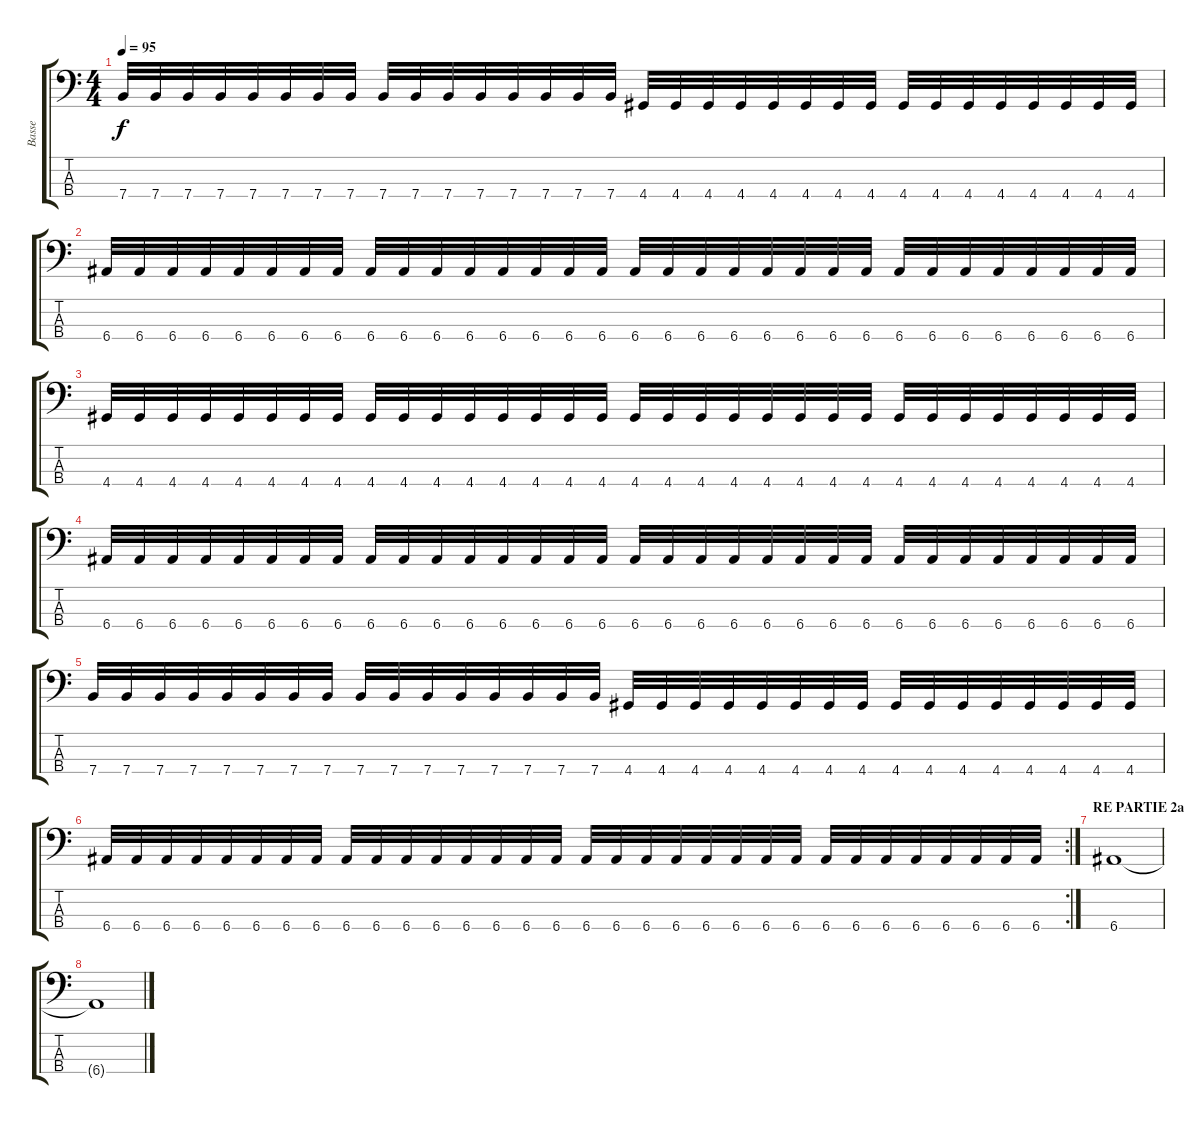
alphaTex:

\track ("Basse" "Basse") {instrument electricbasspick}
\staff {score tabs}
\tuning (G2 D2 A1 E1) {hide}
\ts (4 4)
\tempo 95
\clef f4
\ks c
7.4.32{dy f} 7.4.32 7.4.32 7.4.32 7.4.32 7.4.32 7.4.32 7.4.32 7.4.32 7.4.32 7.4.32 7.4.32 7.4.32 7.4.32 7.4.32 7.4.32 4.4.32 4.4.32 4.4.32 4.4.32 4.4.32 4.4.32 4.4.32 4.4.32 4.4.32 4.4.32 4.4.32 4.4.32 4.4.32 4.4.32 4.4.32 4.4.32 |
6.4.32 6.4.32 6.4.32 6.4.32 6.4.32 6.4.32 6.4.32 6.4.32 6.4.32 6.4.32 6.4.32 6.4.32 6.4.32 6.4.32 6.4.32 6.4.32 6.4.32 6.4.32 6.4.32 6.4.32 6.4.32 6.4.32 6.4.32 6.4.32 6.4.32 6.4.32 6.4.32 6.4.32 6.4.32 6.4.32 6.4.32 6.4.32 |
4.4.32 4.4.32 4.4.32 4.4.32 4.4.32 4.4.32 4.4.32 4.4.32 4.4.32 4.4.32 4.4.32 4.4.32 4.4.32 4.4.32 4.4.32 4.4.32 4.4.32 4.4.32 4.4.32 4.4.32 4.4.32 4.4.32 4.4.32 4.4.32 4.4.32 4.4.32 4.4.32 4.4.32 4.4.32 4.4.32 4.4.32 4.4.32 |
6.4.32 6.4.32 6.4.32 6.4.32 6.4.32 6.4.32 6.4.32 6.4.32 6.4.32 6.4.32 6.4.32 6.4.32 6.4.32 6.4.32 6.4.32 6.4.32 6.4.32 6.4.32 6.4.32 6.4.32 6.4.32 6.4.32 6.4.32 6.4.32 6.4.32 6.4.32 6.4.32 6.4.32 6.4.32 6.4.32 6.4.32 6.4.32 |
7.4.32 7.4.32 7.4.32 7.4.32 7.4.32 7.4.32 7.4.32 7.4.32 7.4.32 7.4.32 7.4.32 7.4.32 7.4.32 7.4.32 7.4.32 7.4.32 4.4.32 4.4.32 4.4.32 4.4.32 4.4.32 4.4.32 4.4.32 4.4.32 4.4.32 4.4.32 4.4.32 4.4.32 4.4.32 4.4.32 4.4.32 4.4.32 |
\rc 2
6.4.32 6.4.32 6.4.32 6.4.32 6.4.32 6.4.32 6.4.32 6.4.32 6.4.32 6.4.32 6.4.32 6.4.32 6.4.32 6.4.32 6.4.32 6.4.32 6.4.32 6.4.32 6.4.32 6.4.32 6.4.32 6.4.32 6.4.32 6.4.32 6.4.32 6.4.32 6.4.32 6.4.32 6.4.32 6.4.32 6.4.32 6.4.32 |
\section ("" "RE PARTIE 2a")
6.4.1 |
6.4{t}.1
